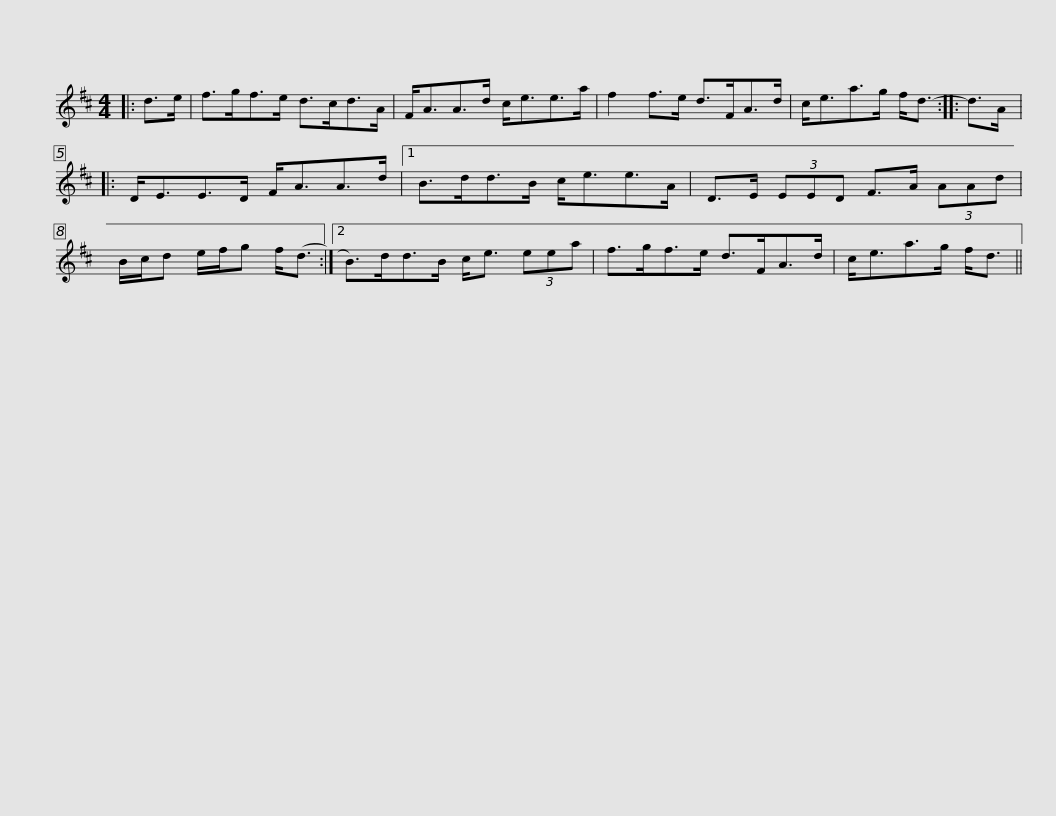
X:1
L:1/8
M:4/4
I:linebreak $
K:D
V:1 treble
V:1
|: d>e | f>gf>e d>cd>A | F<AA>d c<ee>a | f2 f>e d>FA>d | c<ea>g f<d- :: %5
 d>A |:$ D<EE>D F<AA>d |1 B>dd>B c<ee>A | D>E (3EED F>A (3AAd | B/c/d e/f/g f<(d :|2$ %10
 B>)dd>B c<e (3eea | f>gf>e d>FA>d | c<ea>g f<d || %13
